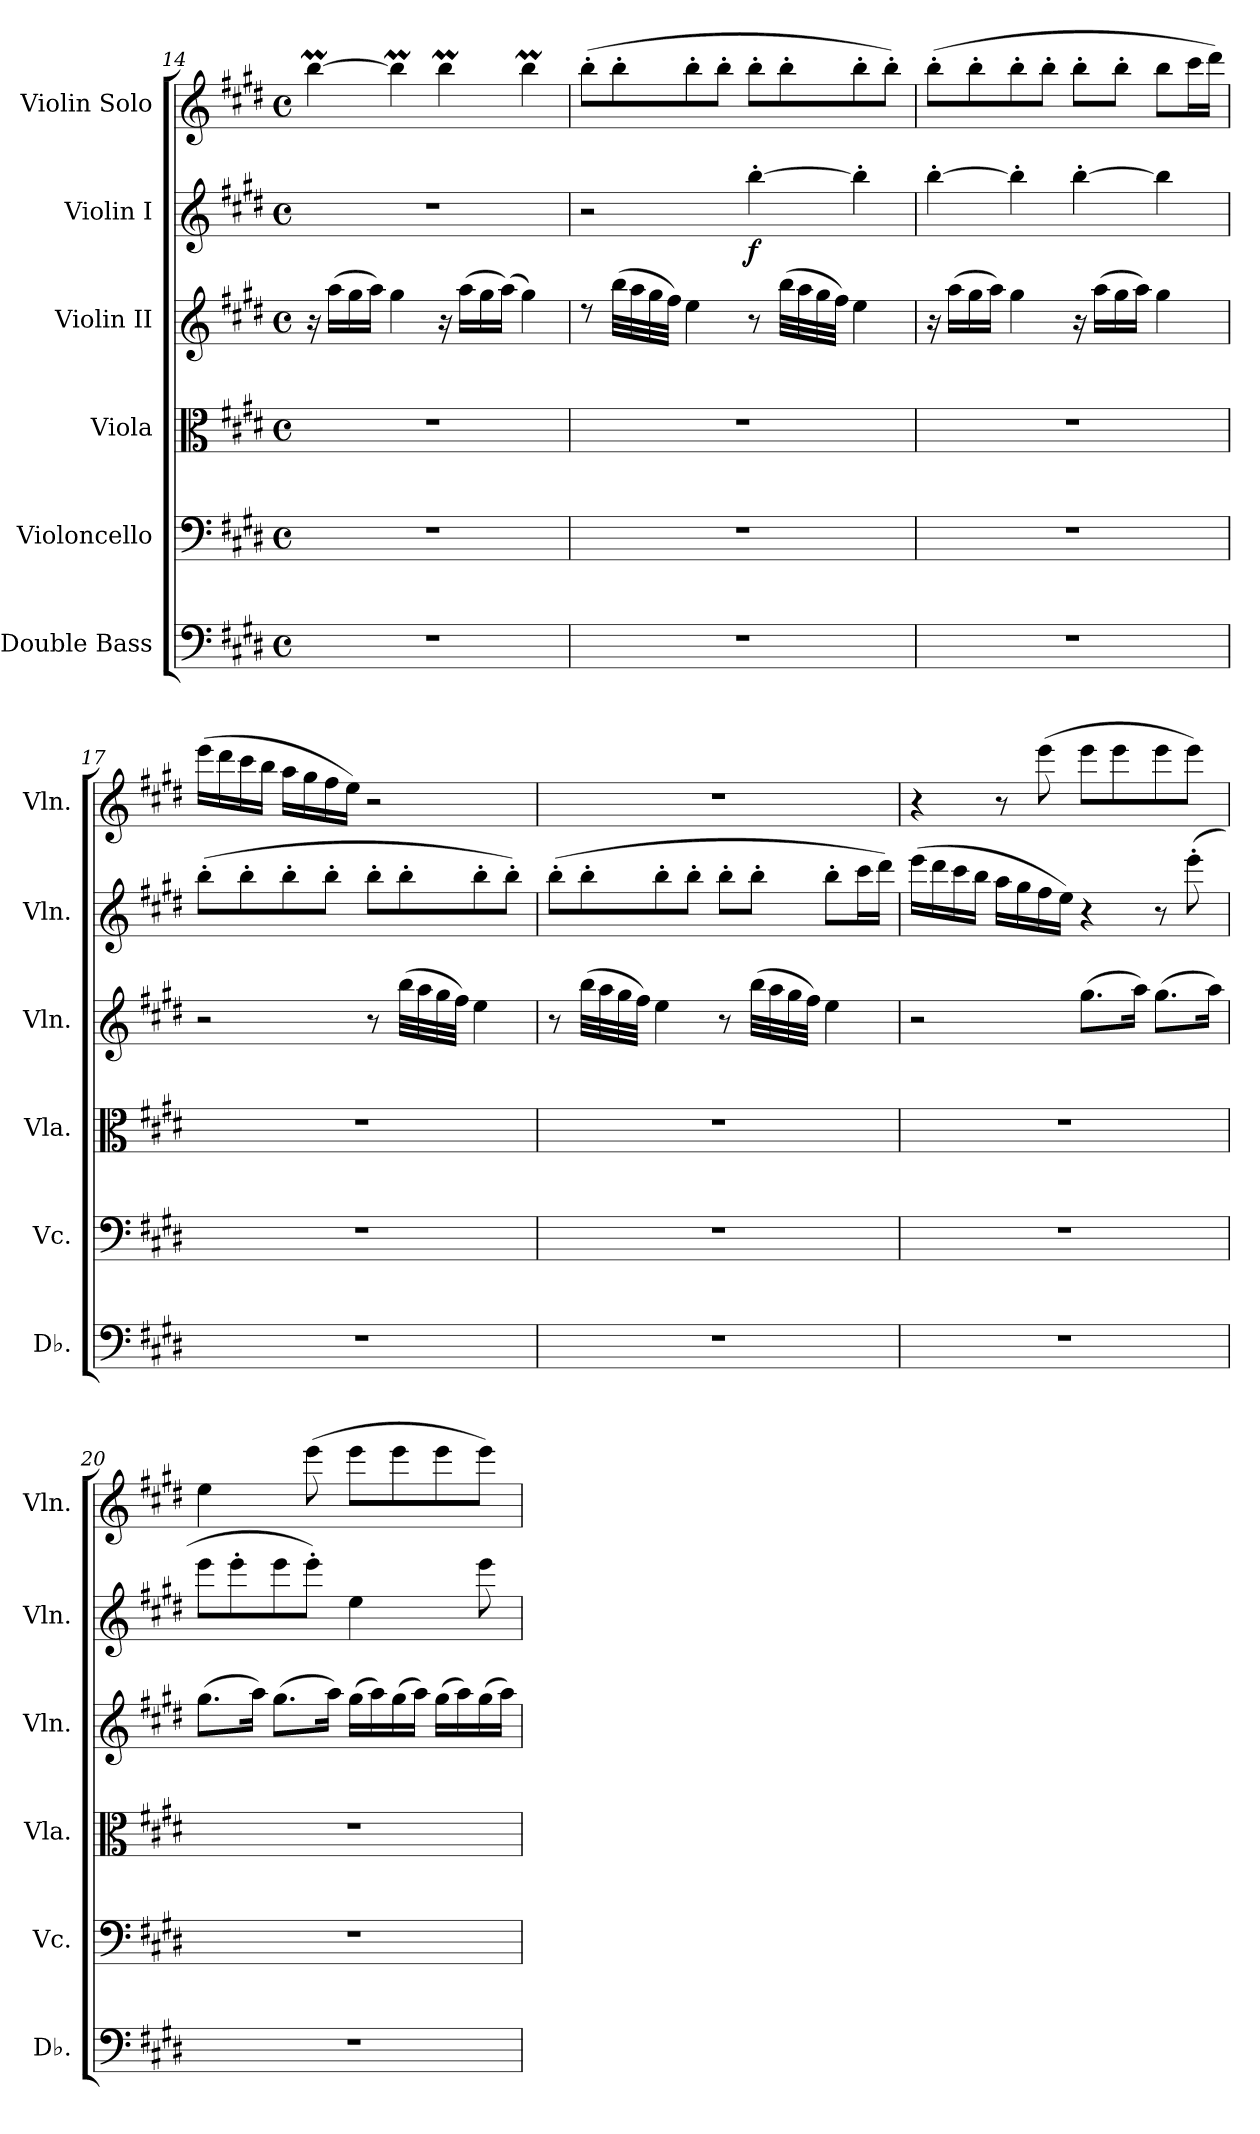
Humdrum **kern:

**kern	**kern	**kern	**kern	**kern	**dynam	**kern
*part6	*part5	*part4	*part3	*part2	*part2	*part1
*staff6	*staff5	*staff4	*staff3	*staff2	*staff2	*staff1
*I"Double Bass	*I"Violoncello	*I"Viola	*I"Violin II	*I"Violin I	*	*I"Violin Solo
*I'Db.	*I'Vc.	*I'Vla.	*I'Vln.	*I'Vln.	*	*I'Vln.
*clefF4	*clefF4	*clefC3	*clefG2	*clefG2	*	*clefG2
*ITrd7c12	*	*	*	*	*	*
*k[f#c#g#d#]	*k[f#c#g#d#]	*k[f#c#g#d#]	*k[f#c#g#d#]	*k[f#c#g#d#]	*	*k[f#c#g#d#]
*M4/4	*M4/4	*M4/4	*M4/4	*M4/4	*	*M4/4
*met(c)	*met(c)	*met(c)	*met(c)	*met(c)	*	*met(c)
=14	=14	=14	=14	=14	=14	=14
1r	1r	1r	16r	1r	.	[4bbM\
.	.	.	(>16aa\LL	.	.	.
.	.	.	16gg#\	.	.	.
.	.	.	16aa\JJ)	.	.	.
.	.	.	4gg#\	.	.	4bbM\]
.	.	.	16r	.	.	4bbM\
.	.	.	(>16aa\LL	.	.	.
.	.	.	16gg#\	.	.	.
.	.	.	(>16aa\JJ)	.	.	.
.	.	.	4gg#\)	.	.	4bbM\
=15	=15	=15	=15	=15	=15	=15
1r	1r	1r	8rdd	2r	.	(>8bb'\L
.	.	.	(>32bb\LLL	.	.	8bb'\
.	.	.	32aa\	.	.	.
.	.	.	32gg#\	.	.	.
.	.	.	32ff#\JJJ)	.	.	.
.	.	.	4ee\	.	.	8bb'\
.	.	.	.	.	.	8bb'\J
!	!	!	!	!	!LO:DY:b	!
.	.	.	8r	[4bb'\	f	8bb'\L
.	.	.	(>32bb\LLL	.	.	8bb'\
.	.	.	32aa\	.	.	.
.	.	.	32gg#\	.	.	.
.	.	.	32ff#\JJJ)	.	.	.
.	.	.	4ee\	4bb'\]	.	8bb'\
.	.	.	.	.	.	8bb'\J)
=16	=16	=16	=16	=16	=16	=16
1r	1r	1r	16r	[4bb'\	.	(>8bb'\L
.	.	.	(>16aa\LL	.	.	.
.	.	.	16gg#\	.	.	8bb'\
.	.	.	16aa\JJ)	.	.	.
.	.	.	4gg#\	4bb'\]	.	8bb'\
.	.	.	.	.	.	8bb'\J
.	.	.	16r	[4bb'\	.	8bb'\L
.	.	.	(>16aa\LL	.	.	.
.	.	.	16gg#\	.	.	8bb'\J
.	.	.	16aa\JJ)	.	.	.
.	.	.	4gg#\	4bb\]	.	8bb\L
.	.	.	.	.	.	16ccc#\L
.	.	.	.	.	.	16ddd#\JJ)
!!LO:LB:g=z
=17	=17	=17	=17	=17	=17	=17
1r	1r	1r	2r	(>8bb'\L	.	(>16eee\LL
.	.	.	.	.	.	16ddd#\
.	.	.	.	8bb'\	.	16ccc#\
.	.	.	.	.	.	16bb\JJ
.	.	.	.	8bb'\	.	16aa\LL
.	.	.	.	.	.	16gg#\
.	.	.	.	8bb'\J	.	16ff#\
.	.	.	.	.	.	16ee\JJ)
.	.	.	8r	8bb'\L	.	2r
.	.	.	(>32bb\LLL	8bb'\	.	.
.	.	.	32aa\	.	.	.
.	.	.	32gg#\	.	.	.
.	.	.	32ff#\JJJ)	.	.	.
.	.	.	4ee\	8bb'\	.	.
.	.	.	.	8bb'\J)	.	.
=18	=18	=18	=18	=18	=18	=18
1r	1r	1r	8r	(>8bb'\L	.	1r
.	.	.	(>32bb\LLL	8bb'\	.	.
.	.	.	32aa\	.	.	.
.	.	.	32gg#\	.	.	.
.	.	.	32ff#\JJJ)	.	.	.
.	.	.	4ee\	8bb'\	.	.
.	.	.	.	8bb'\J	.	.
.	.	.	8r	8bb'\L	.	.
.	.	.	(>32bb\LLL	8bb'\J	.	.
.	.	.	32aa\	.	.	.
.	.	.	32gg#\	.	.	.
.	.	.	32ff#\JJJ)	.	.	.
.	.	.	4ee\	8bb'\L	.	.
.	.	.	.	16ccc#\L	.	.
.	.	.	.	16ddd#\JJ)	.	.
=19	=19	=19	=19	=19	=19	=19
1r	1r	1r	2r	(>16eee\LL	.	4r
.	.	.	.	16ddd#\	.	.
.	.	.	.	16ccc#\	.	.
.	.	.	.	16bb\JJ	.	.
.	.	.	.	16aa\LL	.	8r
.	.	.	.	16gg#\	.	.
.	.	.	.	16ff#\	.	(>8eee\
.	.	.	.	16ee\JJ)	.	.
.	.	.	(>8.gg#\L	4r	.	8eee\L
.	.	.	.	.	.	8eee\
.	.	.	16aa\Jk)	.	.	.
.	.	.	(>8.gg#\L	8r	.	8eee\
.	.	.	.	(>8eee'\	.	8eee\J)
.	.	.	16aa\Jk)	.	.	.
!!LO:PB:g=z
=20	=20	=20	=20	=20	=20	=20
1r	1r	1r	(>8.gg#\L	8eee\L	.	4ee\
.	.	.	.	8eee'\	.	.
.	.	.	16aa\Jk)	.	.	.
.	.	.	(>8.gg#\L	8eee\	.	8ryy
.	.	.	.	8eee'\J)	.	(>8eee\
.	.	.	16aa\Jk)	.	.	.
.	.	.	(>16gg#\LL	4ee\	.	8eee\L
.	.	.	16aa\)	.	.	.
.	.	.	(>16gg#\	.	.	8eee\
.	.	.	16aa\JJ)	.	.	.
.	.	.	(>16gg#\LL	8ryy	.	8eee\
.	.	.	16aa\)	.	.	.
.	.	.	(>16gg#\	8eee\	.	8eee\J)
.	.	.	16aa\JJ)	.	.	.
=	=	=	=	=	=	=
*-	*-	*-	*-	*-	*-	*-
